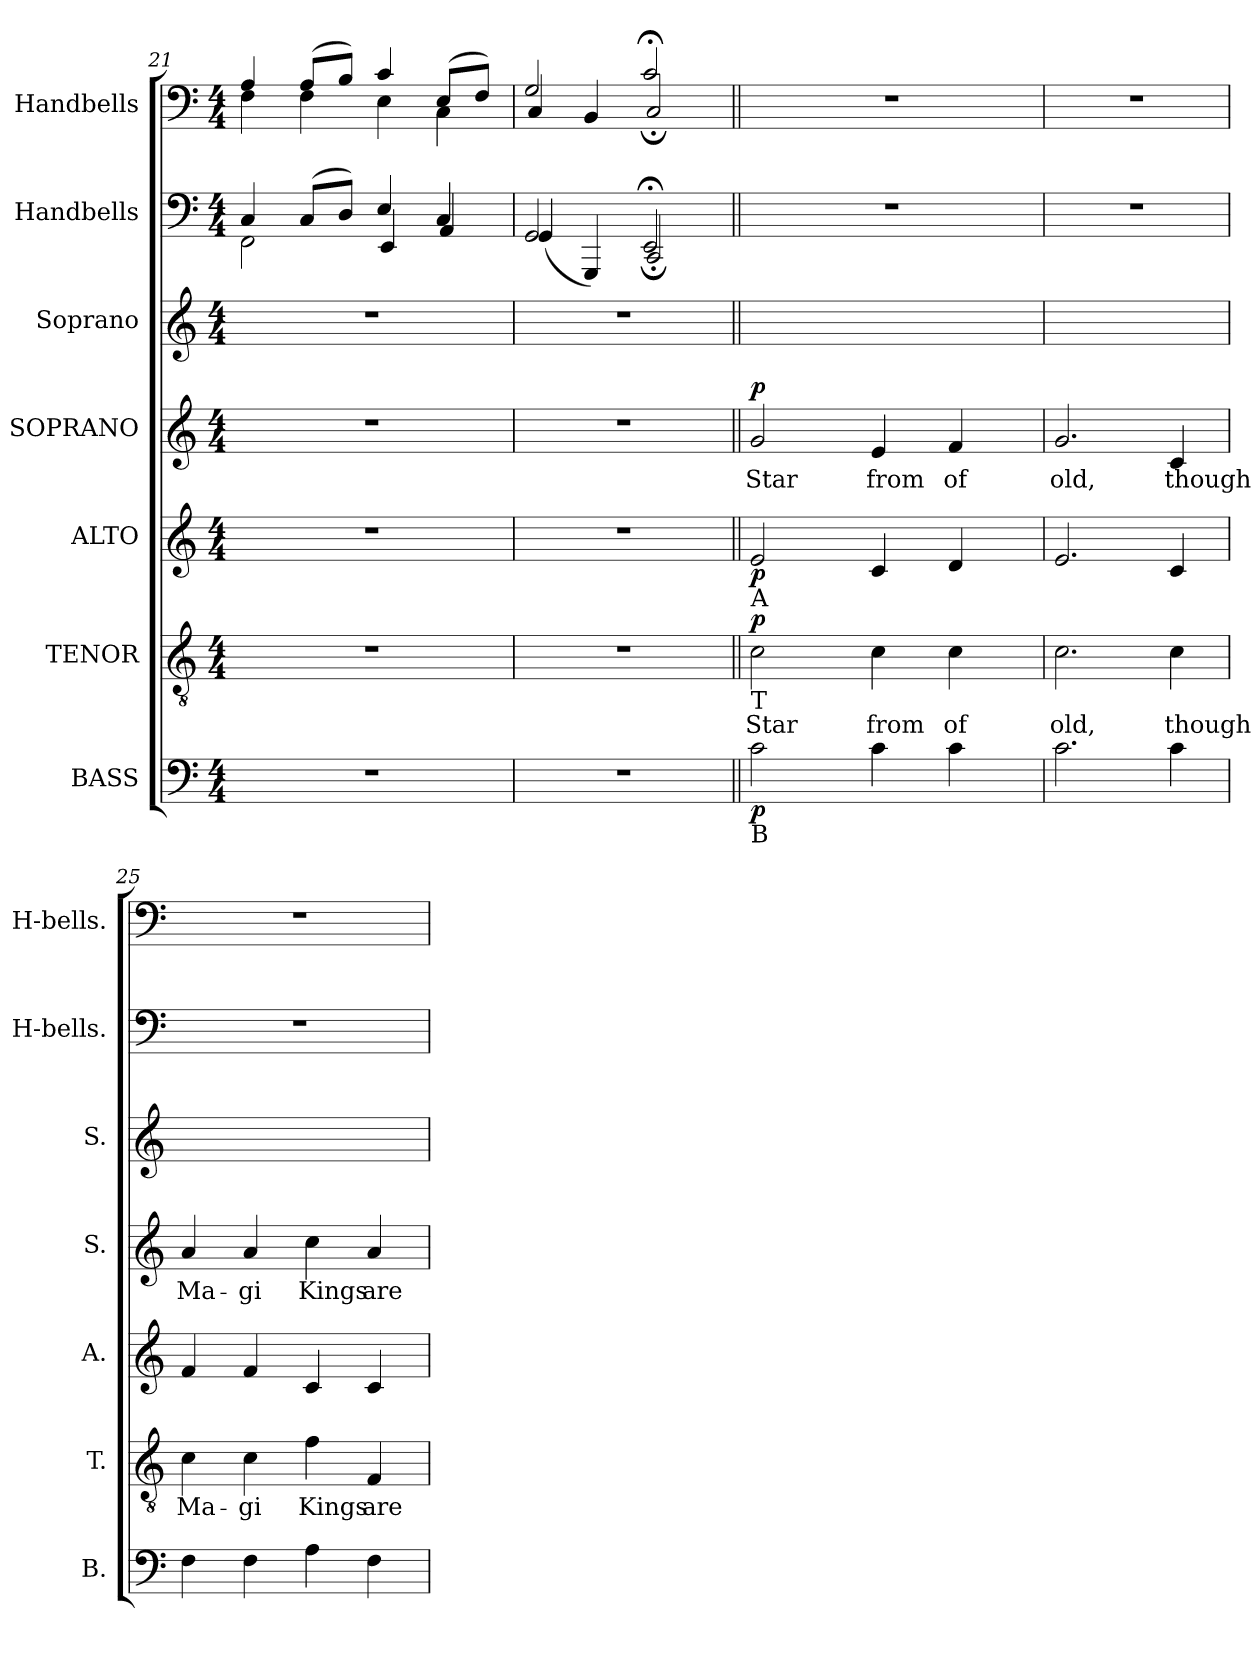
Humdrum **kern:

**kern	**dynam	**kern	**text	**dynam	**kern	**dynam	**kern	**text	**dynam	**kern	**kern	**kern
*part7	*part7	*part6	*part6	*part6	*part5	*part5	*part4	*part4	*part4	*part3	*part2	*part1
*staff7	*staff7	*staff6	*staff6	*staff6	*staff5	*staff5	*staff4	*staff4	*staff4	*staff3	*staff2	*staff1
*I"BASS	*	*I"TENOR	*	*	*I"ALTO	*	*I"SOPRANO	*	*	*I"Soprano	*I"Handbells	*I"Handbells
*I'B.	*	*I'T.	*	*	*I'A.	*	*I'S.	*	*	*I'S.	*I'H-bells.	*I'H-bells.
!!LO:LB:g=z
*clefF4	*	*clefGv2	*	*	*clefG2	*	*clefG2	*	*	*clefG2	*clefF4	*clefF4
*	*	*ITrd7c12	*	*	*	*	*	*	*	*	*	*
*k[]	*	*k[]	*	*	*k[]	*	*k[]	*	*	*k[]	*k[]	*k[]
*C:	*	*C:	*	*	*C:	*	*C:	*	*	*C:	*C:	*C:
*M4/4	*	*M4/4	*	*	*M4/4	*	*M4/4	*	*	*M4/4	*M4/4	*M4/4
*MM86	*	*MM86	*	*	*MM86	*	*MM86	*	*	*MM86	*MM86	*MM86
=21	=21	=21	=21	=21	=21	=21	=21	=21	=21	=21	=21	=21
*	*	*	*	*	*	*	*	*	*	*	*^	*^
1r	.	1r	.	.	1r	.	1r	.	.	1r	4Ci/	2FFi\	4Ai/	4Fi\
.	.	.	.	.	.	.	.	.	.	.	(8Ci/L	.	(8Ai/L	4Fi\
.	.	.	.	.	.	.	.	.	.	.	8Di/J)	.	8Bi/J)	.
.	.	.	.	.	.	.	.	.	.	.	4Ei/	4EEi/	4ci/	4Ei\
.	.	.	.	.	.	.	.	.	.	.	4Ci/	4AAi/	(8Ei/L	4Ci\
.	.	.	.	.	.	.	.	.	.	.	.	.	8Fi/J)	.
=22	=22	=22	=22	=22	=22	=22	=22	=22	=22	=22	=22	=22	=22	=22
1r	.	1r	.	.	1r	.	1r	.	.	1r	2GGi/	(4GGi/	2Gi/	4Ci/
.	.	.	.	.	.	.	.	.	.	.	.	4GGGi/)	.	4BBi/
.	.	.	.	.	.	.	.	.	.	.	2EE;i/	2CC;i/	2c;i/	2C;i/
*	*	*	*	*	*	*	*	*	*	*	*v	*v	*	*
!!LO:LB:g=z	!!
=23||	=23||	=23||	=23||	=23||	=23||	=23||	=23||	=23||	=23||	=23||	=23||	=23||	=23||
*	*	*	*	*	*	*	*	*	*	*	*^	*	*
!	!	!	!LO:LY:b:color=#000000	!	!	!	!	!	!	!	!	!	!	!
*	*	*	*	*	*	*	*	*	*	*	*v	*v	*	*
*	*	*	*	*	*	*	*	*	*	*	*^	*	*
!	!	!	!	!	!	!	!LO:TX:b:t=S	!	!	!	!	!	!	!
!	!	!	!	!	!LO:TX:b:t=A	!	!	!	!	!	!	!	!	!
!	!	!LO:TX:b:t=T	!	!	!	!	!	!	!	!	!	!	!	!
!LO:TX:b:t=B	!	!	!	!	!	!	!	!	!	!	!	!	!	!
!	!	!	!	!	!	!	!	!LO:LY:b:color=#000000	!	!	!	!	!	!
*	*	*	*	*	*	*	*^	*	*	*	*v	*v	*	*
2ci\	p	2Ci\	Star	p	2ei/	p	2gi/	16ryy	Star	p	1ryy	1r	1r	16ryy
.	.	.	.	.	.	.	.	64ryy	.	.	.	.	.	64ryy
.	.	.	.	.	.	.	.	512ryy	.	.	.	.	.	512ryy
*	*	*	*	*	*	*	*MM76	*	*	*	*	*	*MM76	*
.	.	.	.	.	.	.	.	2ryy	.	.	.	.	.	2ryy
!	!	!	!LO:LY:b:color=#000000	!	!	!	!	!	!	!	!	!	!	!
!	!	!	!	!	!	!	!	!	!LO:LY:b:color=#000000	!	!	!	!	!
4ci\	.	4Ci\	from	.	4ci/	.	4ei/	.	from	.	.	.	.	.
.	.	.	.	.	.	.	.	4ryy	.	.	.	.	.	4ryy
!	!	!	!LO:LY:b:color=#000000	!	!	!	!	!	!	!	!	!	!	!
!	!	!	!	!	!	!	!	!	!LO:LY:b:color=#000000	!	!	!	!	!
4ci\	.	4Ci\	of	.	4di/	.	4fi/	.	of	.	.	.	.	.
.	.	.	.	.	.	.	.	8ryy	.	.	.	.	.	8ryy
.	.	.	.	.	.	.	.	32ryy	.	.	.	.	.	32ryy
.	.	.	.	.	.	.	.	128..ryy	.	.	.	.	.	128..ryy
*	*	*	*	*	*	*	*v	*v	*	*	*	*	*v	*v
=24	=24	=24	=24	=24	=24	=24	=24	=24	=24	=24	=24	=24
*	*	*	*	*	*	*	*^	*	*	*	*	*^
!	!	!	!LO:LY:b:color=#000000	!	!	!	!	!	!	!	!	!	!	!
*	*	*	*	*	*	*	*v	*v	*	*	*	*	*v	*v
*	*	*	*	*	*	*	*^	*	*	*	*	*^
!	!	!	!	!	!	!	!	!	!LO:LY:b:color=#000000	!	!	!	!	!
*	*	*	*	*	*	*	*v	*v	*	*	*	*	*v	*v
2.ci\	.	2.Ci\	old,	.	2.ei/	.	2.gi/	old,	.	1ryy	1r	1r
!	!	!	!LO:LY:b:color=#000000	!	!	!	!	!	!	!	!	!
!	!	!	!	!	!	!	!	!LO:LY:b:color=#000000	!	!	!	!
4ci\	.	4Ci\	though	.	4ci/	.	4ci/	though	.	.	.	.
=25	=25	=25	=25	=25	=25	=25	=25	=25	=25	=25	=25	=25
!	!	!	!LO:LY:b:color=#000000	!	!	!	!	!	!	!	!	!
!	!	!	!	!	!	!	!	!LO:LY:b:color=#000000	!	!	!	!
4Fi\	.	4Ci\	Ma-	.	4fi/	.	4ai/	Ma-	.	1ryy	1r	1r
!	!	!	!LO:LY:b:color=#000000	!	!	!	!	!	!	!	!	!
!	!	!	!	!	!	!	!	!LO:LY:b:color=#000000	!	!	!	!
4Fi\	.	4Ci\	-gi	.	4fi/	.	4ai/	-gi	.	.	.	.
!	!	!	!LO:LY:b:color=#000000	!	!	!	!	!	!	!	!	!
!	!	!	!	!	!	!	!	!LO:LY:b:color=#000000	!	!	!	!
4Ai\	.	4Fi\	Kings	.	4ci/	.	4cci\	Kings	.	.	.	.
!	!	!	!LO:LY:b:color=#000000	!	!	!	!	!	!	!	!	!
!	!	!	!	!	!	!	!	!LO:LY:b:color=#000000	!	!	!	!
4Fi\	.	4FFi/	are	.	4ci/	.	4ai/	are	.	.	.	.
=	=	=	=	=	=	=	=	=	=	=	=	=
*-	*-	*-	*-	*-	*-	*-	*-	*-	*-	*-	*-	*-
